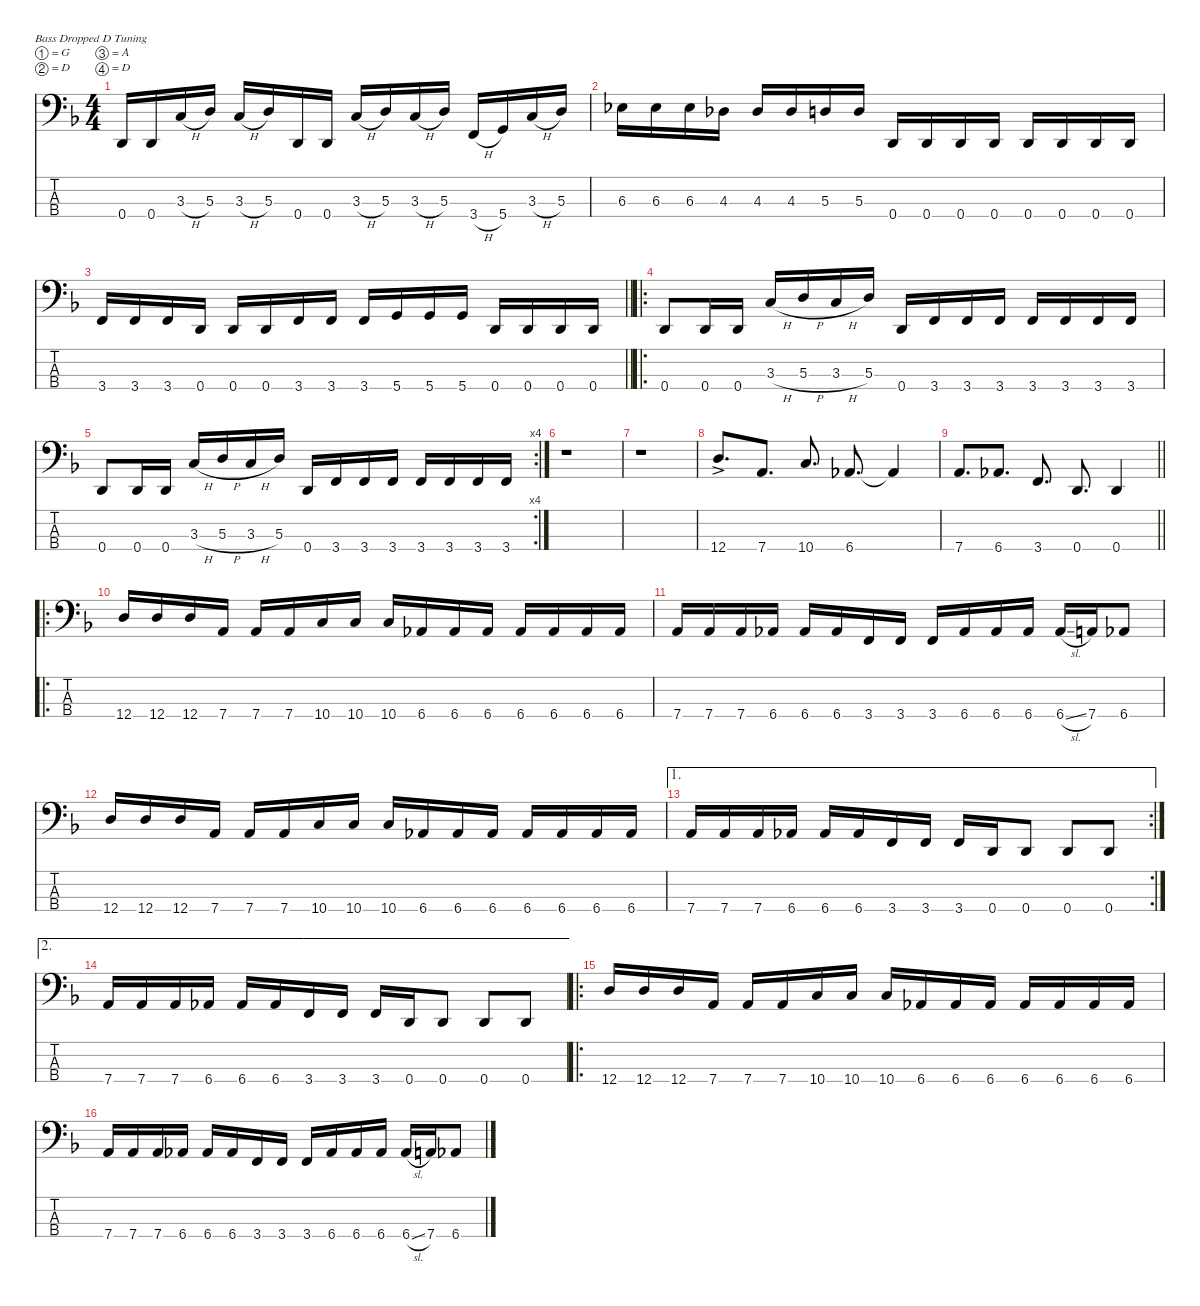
\defaultSystemsLayout 4
\hideDynamics
\bracketExtendMode nobrackets
\singleTrackTrackNamePolicy hidden
\multiTrackTrackNamePolicy hidden
\otherSystemsTrackNameOrientation horizontal
\track ("Martin Mendez - Bass" "el.bs.") {defaultSystemsLayout 4 instrument electricbassfinger}
\staff {score tabs}
\tuning (G2 D2 A1 D1)
\ts (4 4)
\tempo (85 hide)
\clef f4
\ks dminor
0.4{acc forcenatural}.16{dy ff beam Up} 0.4{acc forcenatural}.16{beam Up} 3.3{h acc forcenatural}.16{beam Up} 5.3{acc forcenatural}.16{beam Up} 3.3{h acc forcenatural}.16{beam Up} 5.3{acc forcenatural}.16{beam Up} 0.4{acc forcenatural}.16{beam Up} 0.4{acc forcenatural}.16{beam Up} 3.3{h acc forcenatural}.16{beam Up} 5.3{acc forcenatural}.16{beam Up} 3.3{h acc forcenatural}.16{beam Up} 5.3{acc forcenatural}.16{beam Up} 3.4{h acc forcenatural}.16{beam Up} 5.4{acc forcenatural}.16{beam Up} 3.3{h acc forcenatural}.16{beam Up} 5.3{acc forcenatural}.16{beam Up} |
\tempo (84 0.00625 hide)
6.3{acc b}.16{beam Down} 6.3{acc b}.16{beam Down} 6.3{acc b}.16{beam Down} 4.3{acc b}.16{beam Down} 4.3{acc b}.16{beam Up} 4.3{acc b}.16{beam Up} 5.3{acc forcenatural}.16{beam Up} 5.3{acc forcenatural}.16{beam Up} 0.4{acc forcenatural}.16{beam Up} 0.4{acc forcenatural}.16{beam Up} 0.4{acc forcenatural}.16{beam Up} 0.4{acc forcenatural}.16{beam Up} 0.4{acc forcenatural}.16{beam Up} 0.4{acc forcenatural}.16{beam Up} 0.4{acc forcenatural}.16{beam Up} 0.4{acc forcenatural}.16{beam Up} |
\tempo (85 hide)
\barLineRight lightlight
3.4{acc forcenatural}.16{beam Up} 3.4{acc forcenatural}.16{beam Up} 3.4{acc forcenatural}.16{beam Up} 0.4{acc forcenatural}.16{beam Up} 0.4{acc forcenatural}.16{beam Up} 0.4{acc forcenatural}.16{beam Up} 3.4{acc forcenatural}.16{beam Up} 3.4{acc forcenatural}.16{beam Up} 3.4{acc forcenatural}.16{beam Up} 5.4{acc forcenatural}.16{beam Up} 5.4{acc forcenatural}.16{beam Up} 5.4{acc forcenatural}.16{beam Up} 0.4{acc forcenatural}.16{beam Up} 0.4{acc forcenatural}.16{beam Up} 0.4{acc forcenatural}.16{beam Up} 0.4{acc forcenatural}.16{beam Up} |
\ro
\tempo (84 hide)
0.4{acc forcenatural}.8{beam Up} 0.4{acc forcenatural}.16{beam Up} 0.4{acc forcenatural}.16{beam Up} 3.3{h acc forcenatural}.16{beam Up} 5.3{h acc forcenatural}.16{beam Up} 3.3{h acc forcenatural}.16{beam Up} 5.3{acc forcenatural}.16{beam Up} 0.4{acc forcenatural}.16{beam Up} 3.4{acc forcenatural}.16{beam Up} 3.4{acc forcenatural}.16{beam Up} 3.4{acc forcenatural}.16{beam Up} 3.4{acc forcenatural}.16{beam Up} 3.4{acc forcenatural}.16{beam Up} 3.4{acc forcenatural}.16{beam Up} 3.4{acc forcenatural}.16{beam Up} |
\rc 4
\tempo (85 0.0125 hide)
0.4{acc forcenatural}.8{beam Up} 0.4{acc forcenatural}.16{beam Up} 0.4{acc forcenatural}.16{beam Up} 3.3{h acc forcenatural}.16{beam Up} 5.3{h acc forcenatural}.16{beam Up} 3.3{h acc forcenatural}.16{beam Up} 5.3{acc forcenatural}.16{beam Up} 0.4{acc forcenatural}.16{beam Up} 3.4{acc forcenatural}.16{beam Up} 3.4{acc forcenatural}.16{beam Up} 3.4{acc forcenatural}.16{beam Up} 3.4{acc forcenatural}.16{beam Up} 3.4{acc forcenatural}.16{beam Up} 3.4{acc forcenatural}.16{beam Up} 3.4{acc forcenatural}.16{beam Up} |
\tempo (84 0.00625 hide)
r.1{beam Down} |
\tempo (85 0.00625 hide)
r.1{beam Down} |
\tempo (84 0.0125 hide)
12.4{ac acc forcenatural}.8{d beam Up} 7.4{acc forcenatural}.8{d beam Up} 10.4{acc forcenatural}.8{d beam Up} 6.4{acc b}.8{d beam Up} 6.4{t acc b}.4{beam Up} |
\tempo (85 0.00625 hide)
\barLineRight lightlight
7.4{acc forcenatural}.8{d beam Up} 6.4{acc b}.8{d beam Up} 3.4{acc forcenatural}.8{d beam Up} 0.4{acc forcenatural}.8{d beam Up} 0.4{acc forcenatural}.4{beam Up} |
\ro
\tempo (84 0.00625 hide)
12.4{acc forcenatural}.16{dy f beam Up} 12.4{acc forcenatural}.16{beam Up} 12.4{acc forcenatural}.16{beam Up} 7.4{acc forcenatural}.16{beam Up} 7.4{acc forcenatural}.16{beam Up} 7.4{acc forcenatural}.16{beam Up} 10.4{acc forcenatural}.16{beam Up} 10.4{acc forcenatural}.16{beam Up} 10.4{acc forcenatural}.16{beam Up} 6.4{acc b}.16{beam Up} 6.4{acc b}.16{beam Up} 6.4{acc b}.16{beam Up} 6.4{acc b}.16{beam Up} 6.4{acc b}.16{beam Up} 6.4{acc b}.16{beam Up} 6.4{acc b}.16{beam Up} |
\tempo (85 0.00625 hide)
7.4{acc forcenatural}.16{beam Up} 7.4{acc forcenatural}.16{beam Up} 7.4{acc forcenatural}.16{beam Up} 6.4{acc b}.16{beam Up} 6.4{acc b}.16{beam Up} 6.4{acc b}.16{beam Up} 3.4{acc forcenatural}.16{beam Up} 3.4{acc forcenatural}.16{beam Up} 3.4{acc forcenatural}.16{beam Up} 6.4{acc b}.16{beam Up} 6.4{acc b}.16{beam Up} 6.4{acc b}.16{beam Up} 6.4{sl acc b}.16{beam Up} 7.4{acc forcenatural}.16{beam Up} 6.4{acc b}.8{beam Up} |
\tempo (84 hide)
12.4{acc forcenatural}.16{beam Up} 12.4{acc forcenatural}.16{beam Up} 12.4{acc forcenatural}.16{beam Up} 7.4{acc forcenatural}.16{beam Up} 7.4{acc forcenatural}.16{beam Up} 7.4{acc forcenatural}.16{beam Up} 10.4{acc forcenatural}.16{beam Up} 10.4{acc forcenatural}.16{beam Up} 10.4{acc forcenatural}.16{beam Up} 6.4{acc b}.16{beam Up} 6.4{acc b}.16{beam Up} 6.4{acc b}.16{beam Up} 6.4{acc b}.16{beam Up} 6.4{acc b}.16{beam Up} 6.4{acc b}.16{beam Up} 6.4{acc b}.16{beam Up} |
\ae 1
\rc 2
\tempo (85 hide)
7.4{acc forcenatural}.16{beam Up} 7.4{acc forcenatural}.16{beam Up} 7.4{acc forcenatural}.16{beam Up} 6.4{acc b}.16{beam Up} 6.4{acc b}.16{beam Up} 6.4{acc b}.16{beam Up} 3.4{acc forcenatural}.16{beam Up} 3.4{acc forcenatural}.16{beam Up} 3.4{acc forcenatural}.16{beam Up} 0.4{acc forcenatural}.16{beam Up} 0.4{acc forcenatural}.8{beam Up} 0.4{acc forcenatural}.8{beam Up} 0.4{acc forcenatural}.8{beam Up} |
\ae 2
\tempo (84 0.00625 hide)
7.4{acc forcenatural}.16{beam Up} 7.4{acc forcenatural}.16{beam Up} 7.4{acc forcenatural}.16{beam Up} 6.4{acc b}.16{beam Up} 6.4{acc b}.16{beam Up} 6.4{acc b}.16{beam Up} 3.4{acc forcenatural}.16{beam Up} 3.4{acc forcenatural}.16{beam Up} 3.4{acc forcenatural}.16{beam Up} 0.4{acc forcenatural}.16{beam Up} 0.4{acc forcenatural}.8{beam Up} 0.4{acc forcenatural}.8{beam Up} 0.4{acc forcenatural}.8{beam Up} |
\ro
\tempo (85 hide)
12.4{acc forcenatural}.16{beam Up} 12.4{acc forcenatural}.16{beam Up} 12.4{acc forcenatural}.16{beam Up} 7.4{acc forcenatural}.16{beam Up} 7.4{acc forcenatural}.16{beam Up} 7.4{acc forcenatural}.16{beam Up} 10.4{acc forcenatural}.16{beam Up} 10.4{acc forcenatural}.16{beam Up} 10.4{acc forcenatural}.16{beam Up} 6.4{acc b}.16{beam Up} 6.4{acc b}.16{beam Up} 6.4{acc b}.16{beam Up} 6.4{acc b}.16{beam Up} 6.4{acc b}.16{beam Up} 6.4{acc b}.16{beam Up} 6.4{acc b}.16{beam Up} |
\tempo (84 hide)
7.4{acc forcenatural}.16{beam Up} 7.4{acc forcenatural}.16{beam Up} 7.4{acc forcenatural}.16{beam Up} 6.4{acc b}.16{beam Up} 6.4{acc b}.16{beam Up} 6.4{acc b}.16{beam Up} 3.4{acc forcenatural}.16{beam Up} 3.4{acc forcenatural}.16{beam Up} 3.4{acc forcenatural}.16{beam Up} 6.4{acc b}.16{beam Up} 6.4{acc b}.16{beam Up} 6.4{acc b}.16{beam Up} 6.4{sl acc b}.16{beam Up} 7.4{acc forcenatural}.16{beam Up} 6.4{acc b}.8{beam Up}
